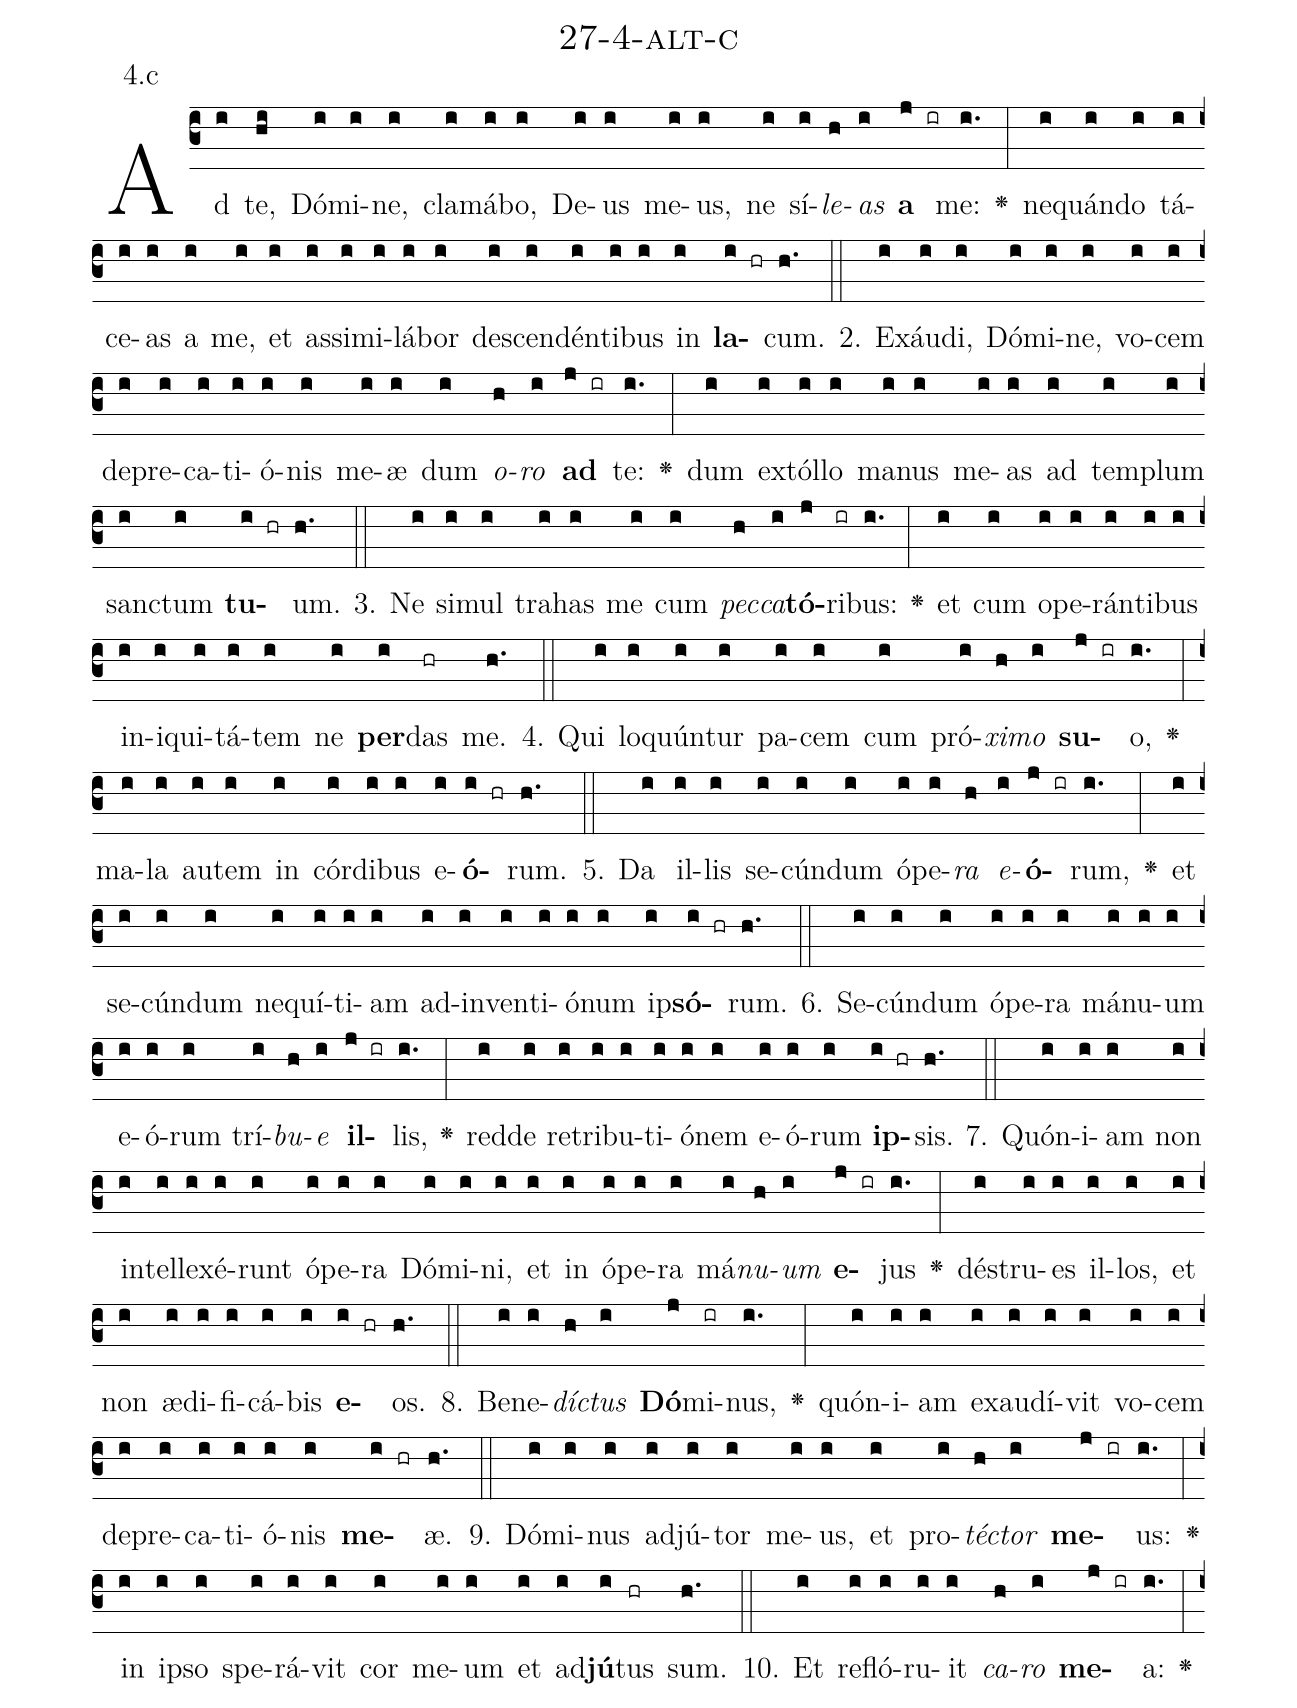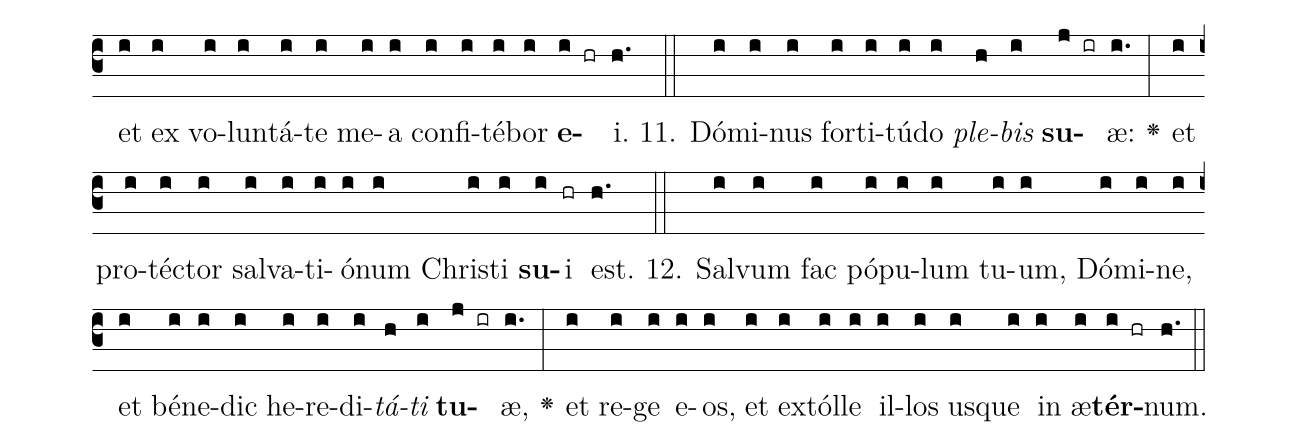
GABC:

name: 27-4-alt-c;
annotation: 4.c;
%%
(c3)Ad(i) te,(hi) Dó(i)mi(i)ne,(i) cla(i)má(i)bo,(i) De(i)us(i) me(i)us,(i) ne(i) sí(i)<i>le</i>(h)<i>as</i>(i) <b>a</b>(j ir) me:(i.) <v>\greheightstar</v>(:) ne(i)quán(i)do(i) tá(i)ce(i)as(i) a(i) me,(i) et(i) as(i)si(i)mi(i)lá(i)bor(i) de(i)scen(i)dén(i)ti(i)bus(i) in(i) <b>la</b>(i hr)cum.(h.) (::)
2. Ex(i)áu(i)di,(i) Dó(i)mi(i)ne,(i) vo(i)cem(i) de(i)pre(i)ca(i)ti(i)ó(i)nis(i) me(i)æ(i) dum(i) <i>o</i>(h)<i>ro</i>(i) <b>ad</b>(j ir) te:(i.) <v>\greheightstar</v>(:) dum(i) ex(i)tól(i)lo(i) ma(i)nus(i) me(i)as(i) ad(i) tem(i)plum(i) sanc(i)tum(i) <b>tu</b>(i hr)um.(h.) (::)
3. Ne(i) si(i)mul(i) tra(i)has(i) me(i) cum(i) <i>pec</i>(h)<i>ca</i>(i)<b>tó</b>(j)ri(ir)bus:(i.) <v>\greheightstar</v>(:) et(i) cum(i) o(i)pe(i)rán(i)ti(i)bus(i) in(i)i(i)qui(i)tá(i)tem(i) ne(i) <b>per</b>(i)das(hr) me.(h.) (::)
4. Qui(i) lo(i)quún(i)tur(i) pa(i)cem(i) cum(i) pró(i)<i>xi</i>(h)<i>mo</i>(i) <b>su</b>(j ir)o,(i.) <v>\greheightstar</v>(:) ma(i)la(i) au(i)tem(i) in(i) cór(i)di(i)bus(i) e(i)<b>ó</b>(i hr)rum.(h.) (::)
5. Da(i) il(i)lis(i) se(i)cún(i)dum(i) ó(i)pe(i)<i>ra</i>(h) <i>e</i>(i)<b>ó</b>(j ir)rum,(i.) <v>\greheightstar</v>(:) et(i) se(i)cún(i)dum(i) ne(i)quí(i)ti(i)am(i) ad(i)in(i)ven(i)ti(i)ó(i)num(i) ip(i)<b>só</b>(i hr)rum.(h.) (::)
6. Se(i)cún(i)dum(i) ó(i)pe(i)ra(i) má(i)nu(i)um(i) e(i)ó(i)rum(i) trí(i)<i>bu</i>(h)<i>e</i>(i) <b>il</b>(j ir)lis,(i.) <v>\greheightstar</v>(:) red(i)de(i) re(i)tri(i)bu(i)ti(i)ó(i)nem(i) e(i)ó(i)rum(i) <b>ip</b>(i hr)sis.(h.) (::)
7. Quón(i)i(i)am(i) non(i) in(i)tel(i)le(i)xé(i)runt(i) ó(i)pe(i)ra(i) Dó(i)mi(i)ni,(i) et(i) in(i) ó(i)pe(i)ra(i) má(i)<i>nu</i>(h)<i>um</i>(i) <b>e</b>(j ir)jus(i.) <v>\greheightstar</v>(:) dé(i)stru(i)es(i) il(i)los,(i) et(i) non(i) æ(i)di(i)fi(i)cá(i)bis(i) <b>e</b>(i hr)os.(h.) (::)
8. Be(i)ne(i)<i>díc</i>(h)<i>tus</i>(i) <b>Dó</b>(j)mi(ir)nus,(i.) <v>\greheightstar</v>(:) quón(i)i(i)am(i) ex(i)au(i)dí(i)vit(i) vo(i)cem(i) de(i)pre(i)ca(i)ti(i)ó(i)nis(i) <b>me</b>(i hr)æ.(h.) (::)
9. Dó(i)mi(i)nus(i) ad(i)jú(i)tor(i) me(i)us,(i) et(i) pro(i)<i>téc</i>(h)<i>tor</i>(i) <b>me</b>(j ir)us:(i.) <v>\greheightstar</v>(:) in(i) ip(i)so(i) spe(i)rá(i)vit(i) cor(i) me(i)um(i) et(i) ad(i)<b>jú</b>(i)tus(hr) sum.(h.) (::)
10. Et(i) re(i)fló(i)ru(i)it(i) <i>ca</i>(h)<i>ro</i>(i) <b>me</b>(j ir)a:(i.) <v>\greheightstar</v>(:) et(i) ex(i) vo(i)lun(i)tá(i)te(i) me(i)a(i) con(i)fi(i)té(i)bor(i) <b>e</b>(i hr)i.(h.) (::)
11. Dó(i)mi(i)nus(i) for(i)ti(i)tú(i)do(i) <i>ple</i>(h)<i>bis</i>(i) <b>su</b>(j ir)æ:(i.) <v>\greheightstar</v>(:) et(i) pro(i)téc(i)tor(i) sal(i)va(i)ti(i)ó(i)num(i) Chris(i)ti(i) <b>su</b>(i)i(hr) est.(h.) (::)
12. Sal(i)vum(i) fac(i) pó(i)pu(i)lum(i) tu(i)um,(i) Dó(i)mi(i)ne,(i) et(i) bé(i)ne(i)dic(i) he(i)re(i)di(i)<i>tá</i>(h)<i>ti</i>(i) <b>tu</b>(j ir)æ,(i.) <v>\greheightstar</v>(:) et(i) re(i)ge(i) e(i)os,(i) et(i) ex(i)tól(i)le(i) il(i)los(i) us(i)que(i) in(i) æ(i)<b>tér</b>(i hr)num.(h.) (::)
